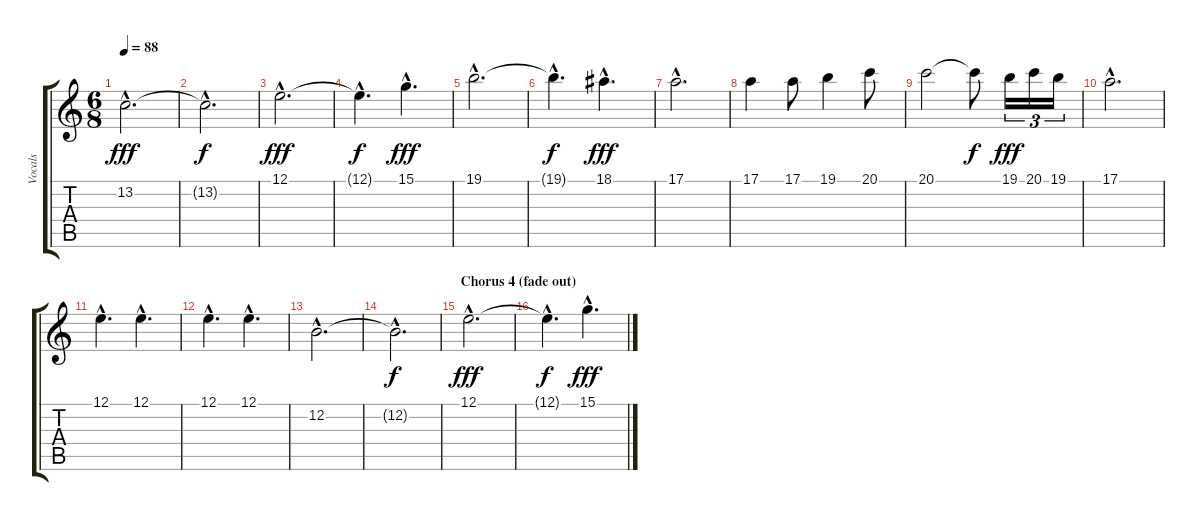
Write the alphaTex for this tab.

\track ("Vocals" "Vocals") {instrument clarinet}
\staff {score tabs}
\tuning (E4 B3 G3 D3 A2 E2) {hide}
\ts (6 8)
\tempo 88
\clef g2
\ks c
13.2{hac}.2{d dy fff} |
13.2{hac t}.2{d dy f} |
12.1{hac}.2{d dy fff} |
12.1{hac t}.4{d dy f} 15.1{hac}.4{d dy fff} |
19.1{hac}.2{d} |
19.1{hac t}.4{d dy f} 18.1{hac}.4{d dy fff} |
17.1{hac}.2{d} |
17.1.4 17.1.8 19.1.4 20.1.8 |
20.1.2 20.1{t}.8{dy f} 19.1.16{tu (3 2) dy fff} 20.1.16{tu (3 2)} 19.1.16{tu (3 2)} |
17.1{hac}.2{d} |
12.1{hac}.4{d} 12.1{hac}.4{d} |
12.1{hac}.4{d} 12.1{hac}.4{d} |
12.2{hac}.2{d} |
12.2{hac t}.2{d dy f} |
\section ("" "Chorus 4 (fade out)")
12.1{hac}.2{d dy fff} |
12.1{hac t}.4{d dy f} 15.1{hac}.4{d dy fff}
